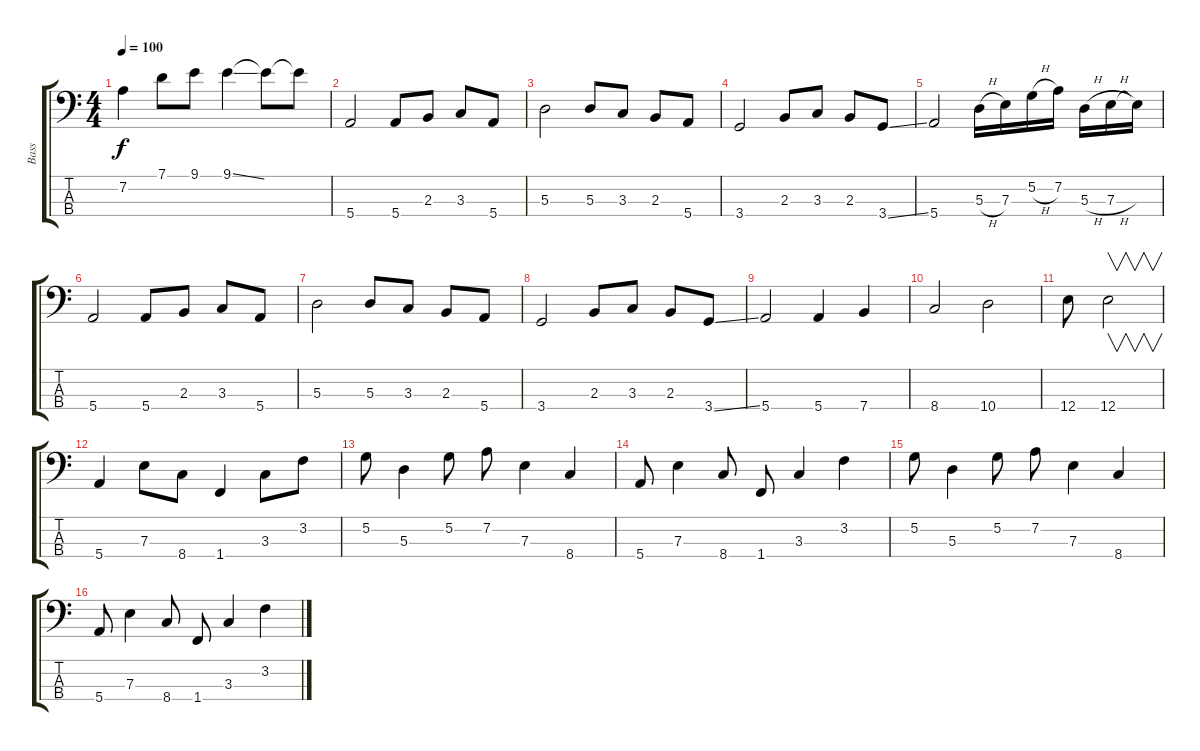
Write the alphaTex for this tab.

\track ("Bass" "Bass") {instrument electricbassfinger}
\staff {score tabs}
\tuning (G2 D2 A1 E1) {hide}
\ts (4 4)
\tempo 100
\clef f4
\ks c
7.2.4{dy f} 7.1.8 9.1.8 9.1{ss}.4 9.1{t}.8 9.1{t}.8 |
5.4.2 5.4.8 2.3.8 3.3.8 5.4.8 |
5.3.2 5.3.8 3.3.8 2.3.8 5.4.8 |
3.4.2 2.3.8 3.3.8 2.3.8 3.4{ss}.8 |
5.4.2 5.3{h}.16 7.3.16 5.2{h}.16 7.2.16 5.3{h}.16 7.3{h}.16 7.3{t}.16 |
5.4.2 5.4.8 2.3.8 3.3.8 5.4.8 |
5.3.2 5.3.8 3.3.8 2.3.8 5.4.8 |
3.4.2 2.3.8 3.3.8 2.3.8 3.4{ss}.8 |
5.4.2 5.4.4 7.4.4 |
8.4.2 10.4.2 |
12.4.8 12.4.2{v} |
5.4.4 7.3.8 8.4.8 1.4.4 3.3.8 3.2.8 |
5.2.8 5.3.4 5.2.8 7.2.8 7.3.4 8.4.4 |
5.4.8 7.3.4 8.4.8 1.4.8 3.3.4 3.2.4 |
5.2.8 5.3.4 5.2.8 7.2.8 7.3.4 8.4.4 |
5.4.8 7.3.4 8.4.8 1.4.8 3.3.4 3.2.4
